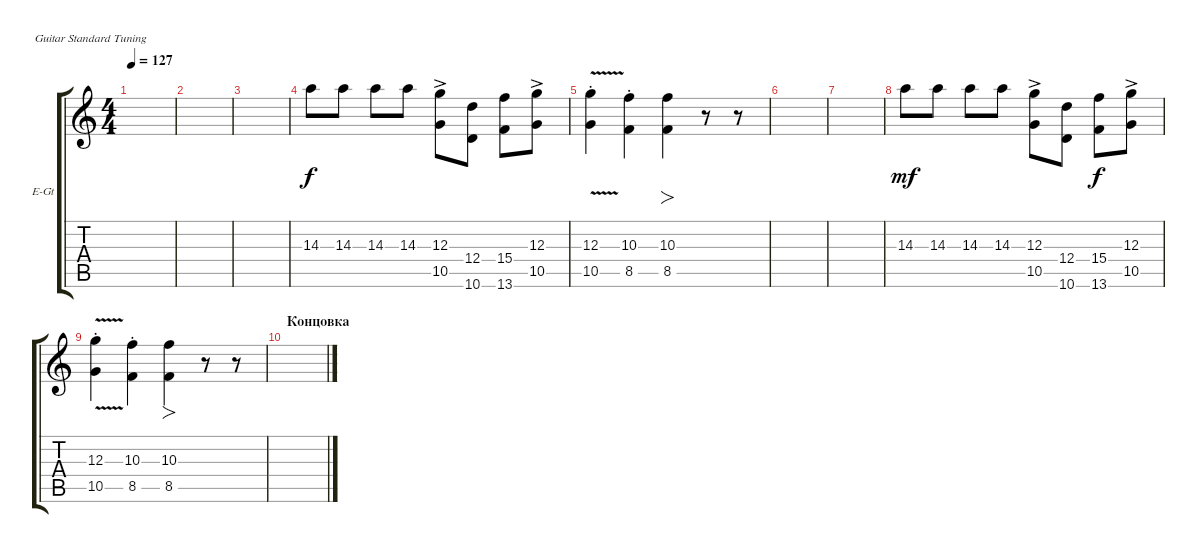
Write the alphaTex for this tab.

\defaultSystemsLayout 4
\bracketExtendMode groupsimilarinstruments
\firstSystemTrackNameOrientation horizontal
\otherSystemsTrackNameOrientation horizontal
\track ("2 Готи" "E-Gt") {instrument electricguitarclean}
\staff {score tabs}
\tuning (E4 B3 G3 D3 A2 E2)
\ts (4 4)
\tempo 127
\clef g2
\scale
0.333333
\ks c
|
\scale
0.333333 |
\scale
0.333333 |
\scale
0.333333 14.3.8 14.3.8 14.3.8 14.3.8 (10.5{ac} 12.3).8 (10.6 12.4).8 (13.6 15.4).8{dy f} (10.5{ac} 12.3{ac}).8 |
\scale
0.333333 (10.5{v st} 12.3{st}).4 (8.5{st} 10.3{st}).4 (8.5 10.3).4{fo} r.8 r.8 |
\scale
0.333333 |
\scale
0.333333 |
\scale
0.333333 14.3.8{dy mf} 14.3.8 14.3.8 14.3.8 (10.5{ac} 12.3).8 (10.6 12.4).8 (13.6 15.4).8{dy f} (10.5{ac} 12.3{ac}).8 |
\scale
0.333333 (10.5{v st} 12.3{st}).4 (8.5{st} 10.3{st}).4 (8.5 10.3).4{fo} r.8 r.8 |
\section ("" "Концовка")
\scale
0.333333 |
\scale
0.333333 |
\scale
0.333333 |
\scale
0.333333 |
\scale
0.333333 |
\scale
0.333333 |
\scale
0.333333
